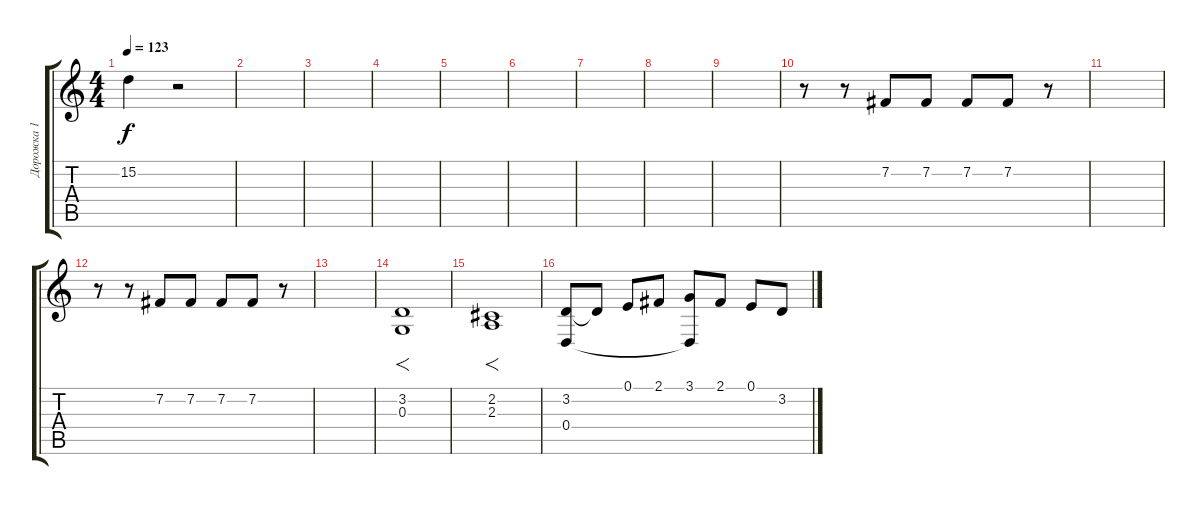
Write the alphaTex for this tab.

\track ("Дорожка 1" "Дорожка 1") {instrument oboe}
\staff {score tabs}
\tuning (E4 B3 G3 D3 A2 E2) {hide}
\ts (4 4)
\tempo 123
\clef g2
\ks c
15.2{t}.4{dy f} r.2 |
|
|
|
|
|
|
|
|
r.8 r.8 7.2.8 7.2.8 7.2.8 7.2.8 r.8 |
|
r.8 r.8 7.2.8 7.2.8 7.2.8 7.2.8 r.8 |
|
(3.2 0.3).1{f} |
(2.2 2.3).1{f} |
(3.2 0.4).8 3.2{t}.8 0.1.8 2.1.8 (3.1 0.4{t}).8 2.1.8 0.1.8 3.2.8
